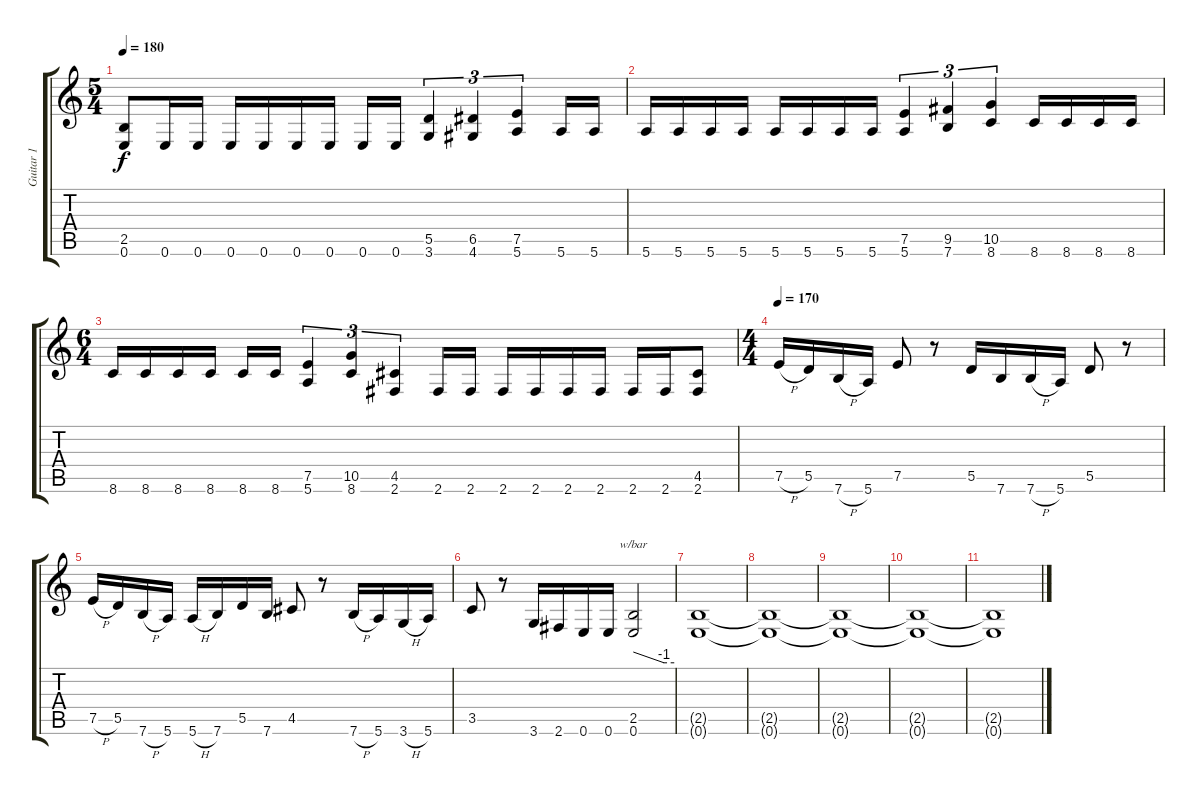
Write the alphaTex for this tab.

\track ("Guitar 1" "Guitar 1") {instrument distortionguitar}
\staff {score tabs}
\tuning (E4 B3 G3 D3 A2 E2) {hide}
\ts (5 4)
\tempo 180
\clef g2
\ks c
(2.5 0.6).8{dy f} 0.6.16 0.6.16 0.6.16 0.6.16 0.6.16 0.6.16 0.6.16 0.6.16 (5.5 3.6).4{tu (3 2)} (6.5 4.6).4{tu (3 2)} (7.5 5.6).4{tu (3 2)} 5.6.16 5.6.16 |
5.6.16 5.6.16 5.6.16 5.6.16 5.6.16 5.6.16 5.6.16 5.6.16 (7.5 5.6).4{tu (3 2)} (9.5 7.6).4{tu (3 2)} (10.5 8.6).4{tu (3 2)} 8.6.16 8.6.16 8.6.16 8.6.16 |
\ts (6 4)
8.6.16 8.6.16 8.6.16 8.6.16 8.6.16 8.6.16 (7.5 5.6).4{tu (3 2)} (10.5 8.6).4{tu (3 2)} (4.5 2.6).4{tu (3 2)} 2.6.16 2.6.16 2.6.16 2.6.16 2.6.16 2.6.16 2.6.16 2.6.16 (4.5 2.6).8 |
\ts (4 4)
\tempo 170
7.5{h}.16 5.5.16 7.6{h}.16 5.6.16 7.5.8 r.8 5.5.16 7.6.16 7.6{h}.16 5.6.16 5.5.8 r.8 |
7.5{h}.16 5.5.16 7.6{h}.16 5.6.16 5.6{h}.16 7.6.16 5.5.16 7.6.16 4.5.8 r.8 7.6{h}.16 5.6.16 3.6{h}.16 5.6.16 |
3.5.8 r.8 3.6.16 2.6.16 0.6.16 0.6.16 (2.5 0.6).2{tbe (custom default 0 0 45 -4 60 -4)} |
(2.5{t} 0.6{t}).1 |
(2.5{t} 0.6{t}).1 |
(2.5{t} 0.6{t}).1 |
(2.5{t} 0.6{t}).1 |
(2.5{t} 0.6{t}).1
